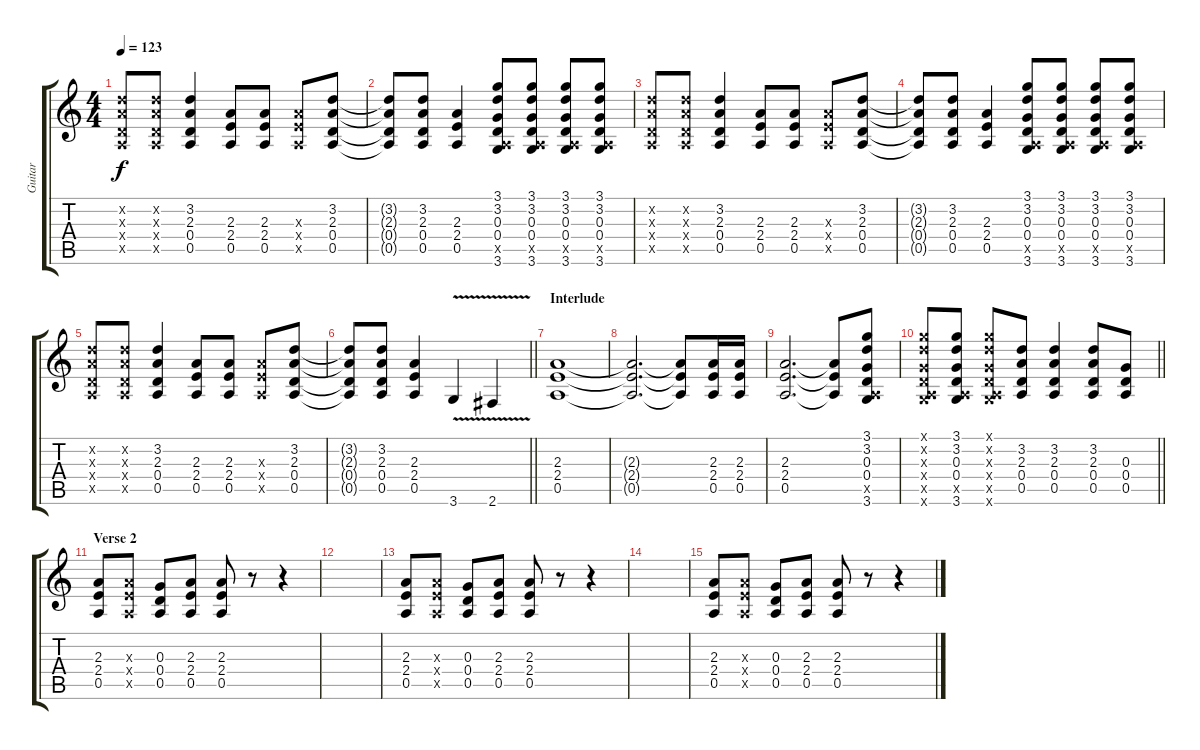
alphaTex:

\track ("Guitar" "Guitar") {instrument distortionguitar}
\staff {score tabs}
\tuning (E4 B3 G3 D3 A2 E2) {hide}
\ts (4 4)
\tempo 123
\clef g2
\ks c
(3.2{x} 2.3{x} 0.4{x} 0.5{x}).8{dy f} (3.2{x} 2.3{x} 0.4{x} 0.5{x}).8 (3.2 2.3 0.4 0.5).4 (2.3 2.4 0.5).8 (2.3 2.4 0.5).8 (2.3{x} 2.4{x} 0.5{x}).8 (3.2 2.3 0.4 0.5).8 |
(3.2{t} 2.3{t} 0.4{t} 0.5{t}).8 (3.2 2.3 0.4 0.5).8 (2.3 2.4 0.5).4 (3.1 3.2 0.3 0.4 0.5{x} 3.6).8 (3.1 3.2 0.3 0.4 0.5{x} 3.6).8 (3.1 3.2 0.3 0.4 0.5{x} 3.6).8 (3.1 3.2 0.3 0.4 0.5{x} 3.6).8 |
(3.2{x} 2.3{x} 0.4{x} 0.5{x}).8 (3.2{x} 2.3{x} 0.4{x} 0.5{x}).8 (3.2 2.3 0.4 0.5).4 (2.3 2.4 0.5).8 (2.3 2.4 0.5).8 (2.3{x} 2.4{x} 0.5{x}).8 (3.2 2.3 0.4 0.5).8 |
(3.2{t} 2.3{t} 0.4{t} 0.5{t}).8 (3.2 2.3 0.4 0.5).8 (2.3 2.4 0.5).4 (3.1 3.2 0.3 0.4 0.5{x} 3.6).8 (3.1 3.2 0.3 0.4 0.5{x} 3.6).8 (3.1 3.2 0.3 0.4 0.5{x} 3.6).8 (3.1 3.2 0.3 0.4 0.5{x} 3.6).8 |
(3.2{x} 2.3{x} 0.4{x} 0.5{x}).8 (3.2{x} 2.3{x} 0.4{x} 0.5{x}).8 (3.2 2.3 0.4 0.5).4 (2.3 2.4 0.5).8 (2.3 2.4 0.5).8 (2.3{x} 2.4{x} 0.5{x}).8 (3.2 2.3 0.4 0.5).8 |
\barLineRight lightlight
(3.2{t} 2.3{t} 0.4{t} 0.5{t}).8 (3.2 2.3 0.4 0.5).8 (2.3 2.4 0.5).4 3.6{v}.4 2.6{v}.4 |
\section ("" "Interlude")
(2.3 2.4 0.5).1{volume 7} |
(2.3{t} 2.4{t} 0.5{t}).2{d} (2.3{t} 2.4{t} 0.5{t}).8 (2.3 2.4 0.5).16{volume 9} (2.3 2.4 0.5).16 |
(2.3 2.4 0.5).2{d} (2.3{t} 2.4{t} 0.5{t}).8 (3.1 3.2 0.3 0.4 0.5{x} 3.6).8{volume 7 instrument overdrivenguitar} |
\barLineRight lightlight
(3.1{x} 3.2{x} 0.3{x} 0.4{x} 0.5{x} 3.6{x}).8 (3.1 3.2 0.3 0.4 0.5{x} 3.6).8 (3.1{x} 3.2{x} 0.3{x} 0.4{x} 0.5{x} 3.6{x}).8 (3.2 2.3 0.4 0.5).8 (3.2 2.3 0.4 0.5).4 (3.2 2.3 0.4 0.5).8 (0.3 0.4 0.5).8 |
\section ("" "Verse 2")
(2.3 2.4 0.5).8 (2.3{x} 2.4{x} 0.5{x}).8 (0.3 0.4 0.5).8 (2.3 2.4 0.5).8 (2.3 2.4 0.5).8 r.8 r.4 |
|
(2.3 2.4 0.5).8 (2.3{x} 2.4{x} 0.5{x}).8 (0.3 0.4 0.5).8 (2.3 2.4 0.5).8 (2.3 2.4 0.5).8 r.8 r.4 |
|
(2.3 2.4 0.5).8 (2.3{x} 2.4{x} 0.5{x}).8 (0.3 0.4 0.5).8 (2.3 2.4 0.5).8 (2.3 2.4 0.5).8 r.8 r.4
